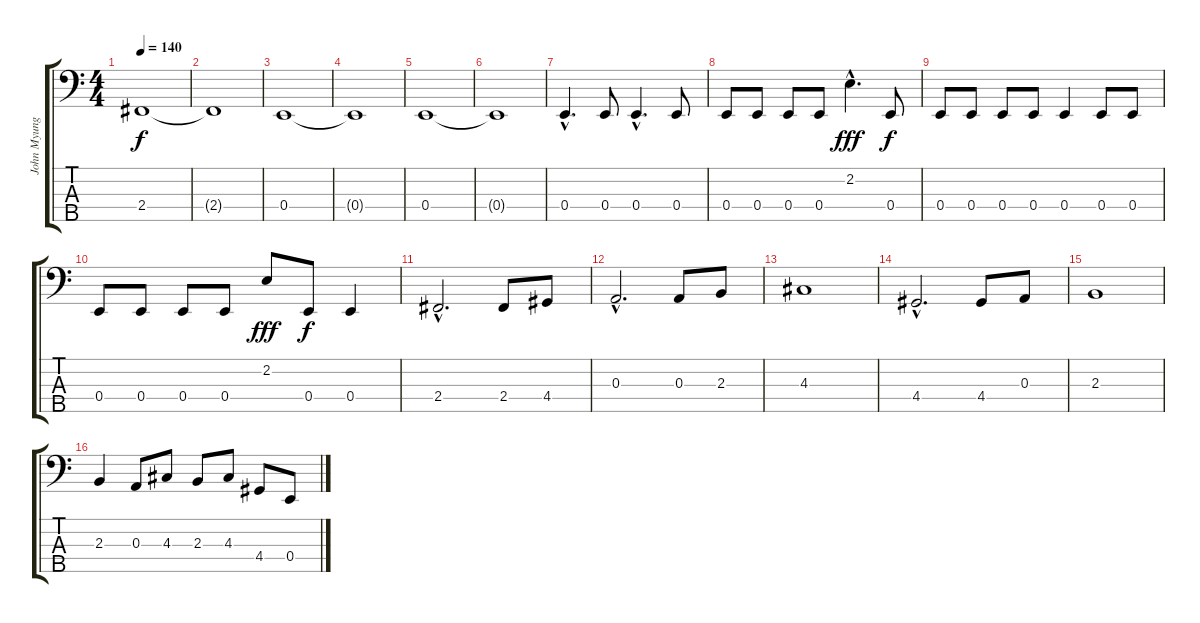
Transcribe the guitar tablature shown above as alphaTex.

\track ("John Myung" "John Myung") {instrument electricbassfinger}
\staff {score tabs}
\tuning (G2 D2 A1 E1 B0) {hide}
\ts (4 4)
\tempo 140
\clef f4
\ks c
2.4.1{dy f} |
2.4{t}.1 |
0.4.1 |
0.4{t}.1 |
0.4.1 |
0.4{t}.1 |
0.4{hac}.4{d} 0.4.8 0.4{hac}.4{d} 0.4.8 |
0.4.8 0.4.8 0.4.8 0.4.8 2.2{hac}.4{d dy fff} 0.4.8{dy f} |
0.4.8 0.4.8 0.4.8 0.4.8 0.4.4 0.4.8 0.4.8 |
0.4.8 0.4.8 0.4.8 0.4.8 2.2.8{dy fff} 0.4.8{dy f} 0.4.4 |
2.4{hac}.2{d} 2.4.8 4.4.8 |
0.3{hac}.2{d} 0.3.8 2.3.8 |
4.3.1 |
4.4{hac}.2{d} 4.4.8 0.3.8 |
2.3.1 |
2.3.4 0.3.8 4.3.8 2.3.8 4.3.8 4.4.8 0.4.8
